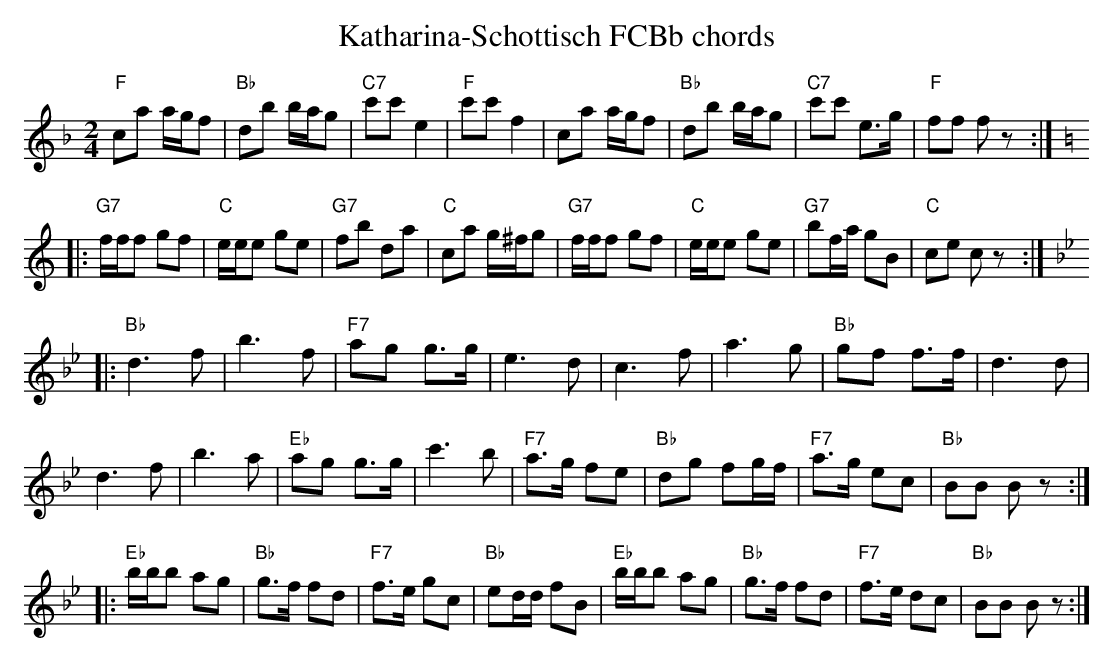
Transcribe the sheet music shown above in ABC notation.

X:1
T: Katharina-Schottisch FCBb chords
M:2/4
L:1/8
K:F %%MIDI gchordon
"F"ca a/g/f | "Bb"db b/a/g | "C7"c'c' e2 | "F"c'c'f2 | ca a/g/f |\
 "Bb"db b/a/g | "C7"c'c' e>g | "F"ff fz :: [K:C]
"G7"f/f/f gf | "C"e/e/e ge | "G7"fb da | "C"ca g/^f/g | "G7"f/f/f gf |\
 "C"e/e/e ge | "G7"bf/a/ gB | "C"ce cz :: [K:Bb] [L:1/4]
"Bb"d>f | b>f | "F7"a/g/ g/>g/ | e>d | c>f | a>g | "Bb"g/f/ f/>f/ | d>d |
d>f | b>a | "Eb"a/g/ g/>g/ | c'>b | "F7"a/>g/ f/e/ | [L:1/8] "Bb"dg fg/f/ | "F7"a>g ec | "Bb"BB Bz ::
"Eb"b/b/b ag | "Bb"g>f fd | "F7"f>e gc | "Bb"ed/d/ fB | "Eb"b/b/b ag | "Bb"g>f fd | "F7"f>e dc | "Bb"BB Bz :|
